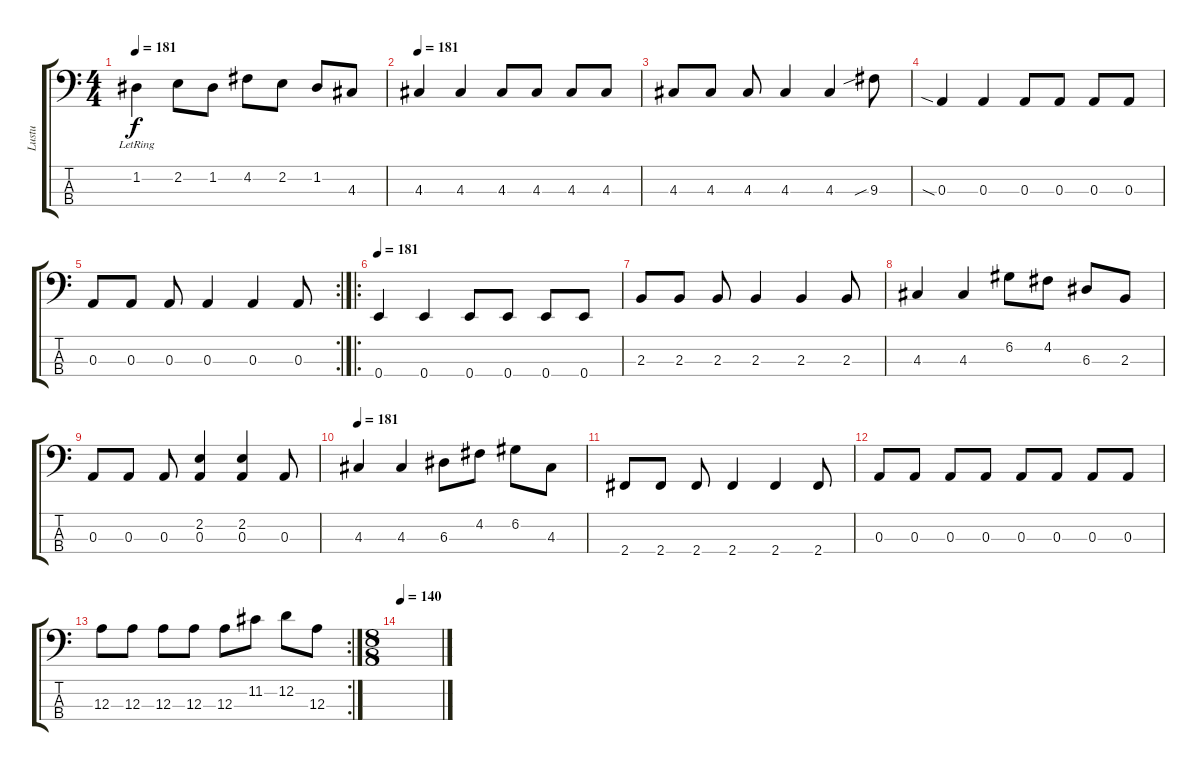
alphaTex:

\track ("Lustu" "Lustu") {instrument electricbassfinger}
\staff {score tabs}
\tuning (G2 D2 A1 E1) {hide}
\ts (4 4)
\tempo 181
\clef f4
\ks c
1.2{lr}.4{dy f} 2.2.8 1.2.8 4.2.8 2.2.8 1.2.8 4.3.8 |
\tempo 181
4.3.4 4.3.4 4.3.8 4.3.8 4.3.8 4.3.8 |
4.3.8 4.3.8 4.3.8 4.3.4 4.3.4 9.3{sib}.8 |
0.3{sia}.4 0.3.4 0.3.8 0.3.8 0.3.8 0.3.8 |
\rc 2
0.3.8 0.3.8 0.3.8 0.3.4 0.3.4 0.3.8 |
\ro
\tempo 181
0.4.4 0.4.4 0.4.8 0.4.8 0.4.8 0.4.8 |
2.3.8 2.3.8 2.3.8 2.3.4 2.3.4 2.3.8 |
4.3.4 4.3.4 6.2.8 4.2.8 6.3.8 2.3.8 |
0.3.8 0.3.8 0.3.8 (2.2 0.3).4 (2.2 0.3).4 0.3.8 |
\tempo 181
4.3.4 4.3.4 6.3.8 4.2.8 6.2.8 4.3.8 |
2.4.8 2.4.8 2.4.8 2.4.4 2.4.4 2.4.8 |
0.3.8 0.3.8 0.3.8 0.3.8 0.3.8 0.3.8 0.3.8 0.3.8 |
\rc 2
12.3.8 12.3.8 12.3.8 12.3.8 12.3.8 11.2.8 12.2.8 12.3.8 |
\ts (8 8)
\tempo 140
